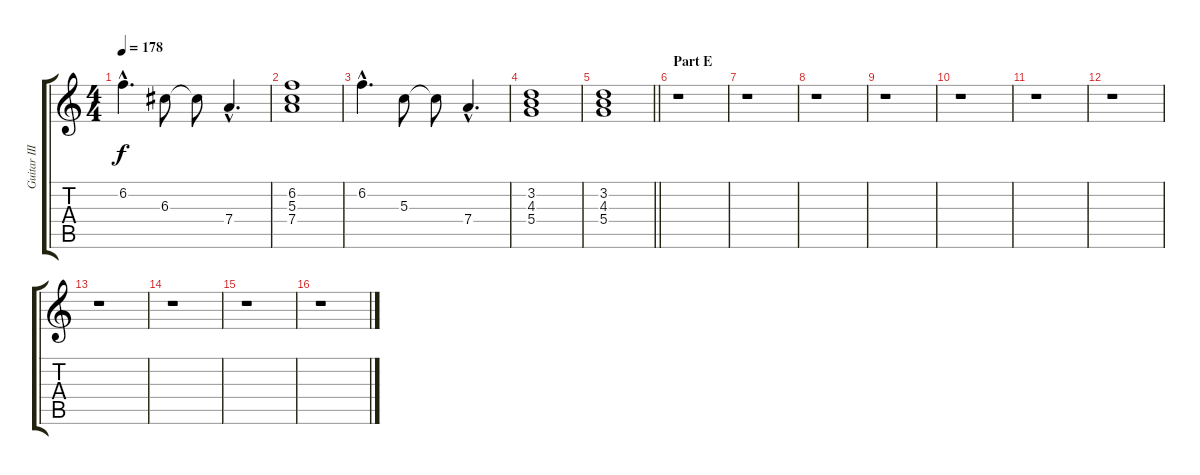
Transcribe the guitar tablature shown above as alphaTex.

\track ("Guitar III (Daita)" "Guitar III") {instrument distortionguitar}
\staff {score tabs}
\tuning (E4 B3 G3 D3 A2 E2) {hide}
\ts (4 4)
\tempo 178
\clef g2
\ks c
6.2{hac}.4{d dy f} 6.3.8 6.3{t}.8 7.4{hac}.4{d} |
(6.2 5.3 7.4).1 |
6.2{hac}.4{d} 5.3.8 5.3{t}.8 7.4{hac}.4{d} |
(3.2 4.3 5.4).1 |
\barLineRight lightlight
(3.2 4.3 5.4).1 |
\section ("" "Part E")
r.1 |
r.1 |
r.1 |
r.1 |
r.1 |
r.1 |
r.1 |
r.1 |
r.1 |
r.1 |
r.1
